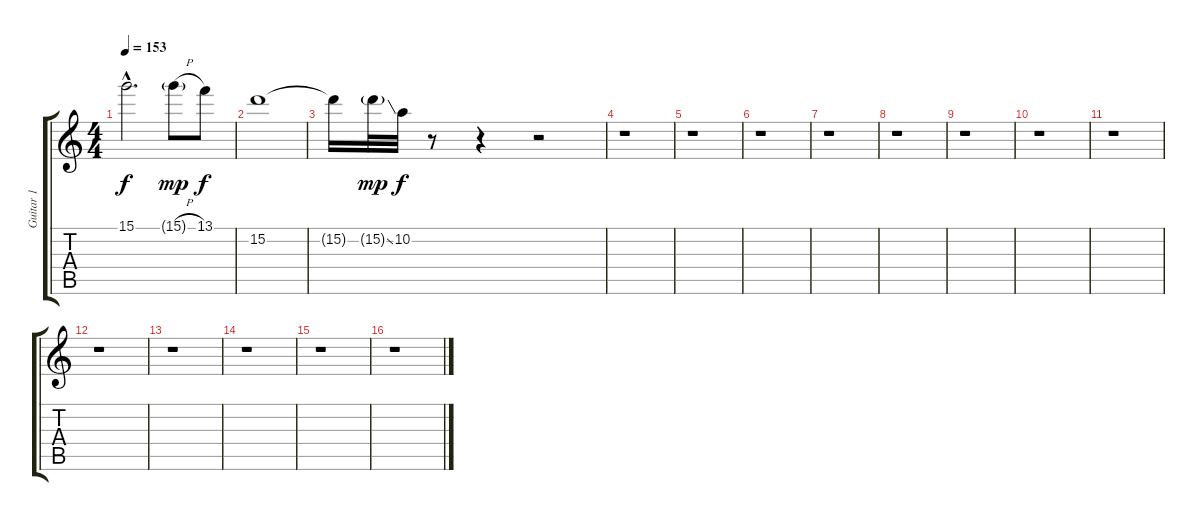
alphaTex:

\track ("Guitar 1" "Guitar 1") {instrument distortionguitar}
\staff {score tabs}
\tuning (E4 B3 G3 D3 A2 E2) {hide}
\ts (4 4)
\tempo 153
\clef g2
\ks c
15.1{hac t}.2{d dy f} 15.1{h g}.8{dy mp} 13.1.8{dy f} |
15.2.1 |
15.2{t}.16 15.2{ss g}.32{dy mp} 10.2.32{dy f} r.8 r.4 r.2 |
r.1 |
r.1 |
r.1 |
r.1 |
r.1 |
r.1 |
r.1 |
r.1 |
r.1 |
r.1 |
r.1 |
r.1 |
r.1
